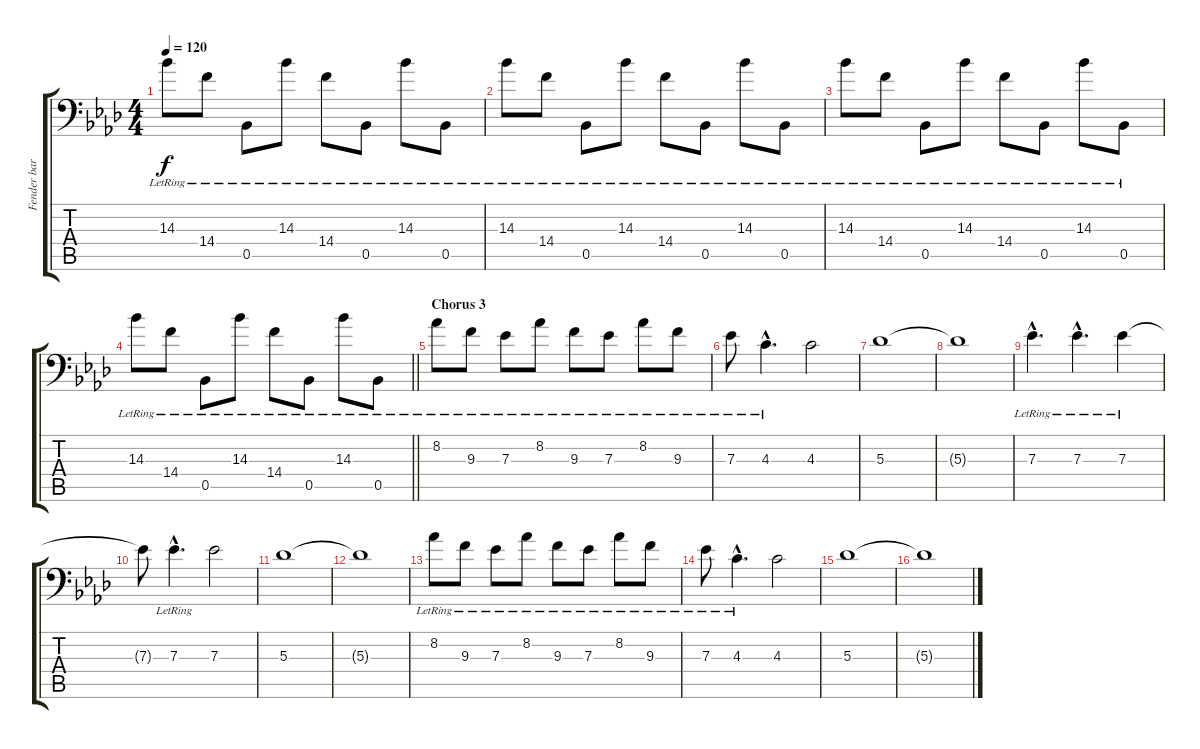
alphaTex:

\track ("Fender baritone" "Fender bar") {instrument electricbasspick}
\staff {score tabs}
\tuning (C3 C3 Ab2 Eb2 Bb1 F1) {hide}
\ts (4 4)
\tempo 120
\clef f4
\ks fminor
14.3{lr}.8{dy f} 14.4{lr}.8 0.5{lr}.8 14.3{lr}.8 14.4{lr}.8 0.5{lr}.8 14.3{lr}.8 0.5{lr}.8 |
14.3{lr}.8 14.4{lr}.8 0.5{lr}.8 14.3{lr}.8 14.4{lr}.8 0.5{lr}.8 14.3{lr}.8 0.5{lr}.8 |
14.3{lr}.8 14.4{lr}.8 0.5{lr}.8 14.3{lr}.8 14.4{lr}.8 0.5{lr}.8 14.3{lr}.8 0.5{lr}.8 |
\barLineRight lightlight
14.3{lr}.8 14.4{lr}.8 0.5{lr}.8 14.3{lr}.8 14.4{lr}.8 0.5{lr}.8 14.3{lr}.8 0.5{lr}.8 |
\section ("" "Chorus 3")
8.2{lr}.8 9.3{lr}.8 7.3{lr}.8 8.2{lr}.8 9.3{lr}.8 7.3{lr}.8 8.2{lr}.8 9.3{lr}.8 |
7.3{lr}.8 4.3{hac lr}.4{d} 4.3.2 |
5.3.1 |
5.3{t}.1 |
7.3{hac lr}.4{d} 7.3{hac lr}.4{d} 7.3{lr}.4 |
7.3{t}.8 7.3{hac lr}.4{d} 7.3.2 |
5.3.1 |
5.3{t}.1 |
8.2{lr}.8 9.3{lr}.8 7.3{lr}.8 8.2{lr}.8 9.3{lr}.8 7.3{lr}.8 8.2{lr}.8 9.3{lr}.8 |
7.3{lr}.8 4.3{hac lr}.4{d} 4.3.2 |
5.3.1 |
5.3{t}.1
